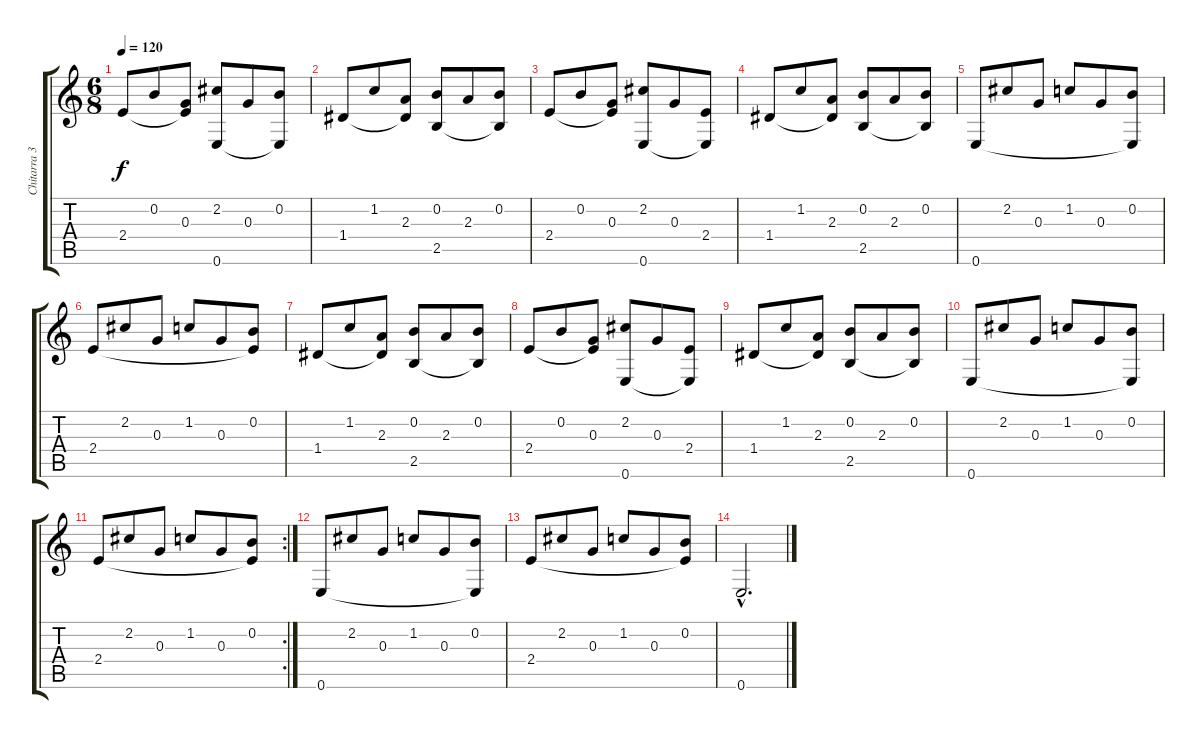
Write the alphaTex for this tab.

\track ("Chitarra 3" "Chitarra 3") {instrument acousticguitarnylon}
\staff {score tabs}
\tuning (E4 B3 G3 D3 A2 E2) {hide}
\ts (6 8)
\tempo 120
\clef g2
\ks c
2.4.8{dy f} 0.2.8 (0.3 2.4{t}).8 (2.2 0.6).8 0.3.8 (0.2 0.6{t}).8 |
1.4.8 1.2.8 (2.3 1.4{t}).8 (0.2 2.5).8 2.3.8 (0.2 2.5{t}).8 |
2.4.8 0.2.8 (0.3 2.4{t}).8 (2.2 0.6).8 0.3.8 (2.4 0.6{t}).8 |
1.4.8 1.2.8 (2.3 1.4{t}).8 (0.2 2.5).8 2.3.8 (0.2 2.5{t}).8 |
0.6.8 2.2.8 0.3.8 1.2.8 0.3.8 (0.2 0.6{t}).8 |
2.4.8 2.2.8 0.3.8 1.2.8 0.3.8 (0.2 2.4{t}).8 |
1.4.8 1.2.8 (2.3 1.4{t}).8 (0.2 2.5).8 2.3.8 (0.2 2.5{t}).8 |
2.4.8 0.2.8 (0.3 2.4{t}).8 (2.2 0.6).8 0.3.8 (2.4 0.6{t}).8 |
1.4.8 1.2.8 (2.3 1.4{t}).8 (0.2 2.5).8 2.3.8 (0.2 2.5{t}).8 |
0.6.8 2.2.8 0.3.8 1.2.8 0.3.8 (0.2 0.6{t}).8 |
\rc 2
2.4.8 2.2.8 0.3.8 1.2.8 0.3.8 (0.2 2.4{t}).8 |
0.6.8 2.2.8 0.3.8 1.2.8 0.3.8 (0.2 0.6{t}).8 |
2.4.8 2.2.8 0.3.8 1.2.8 0.3.8 (0.2 2.4{t}).8 |
0.6{hac}.2{d}
